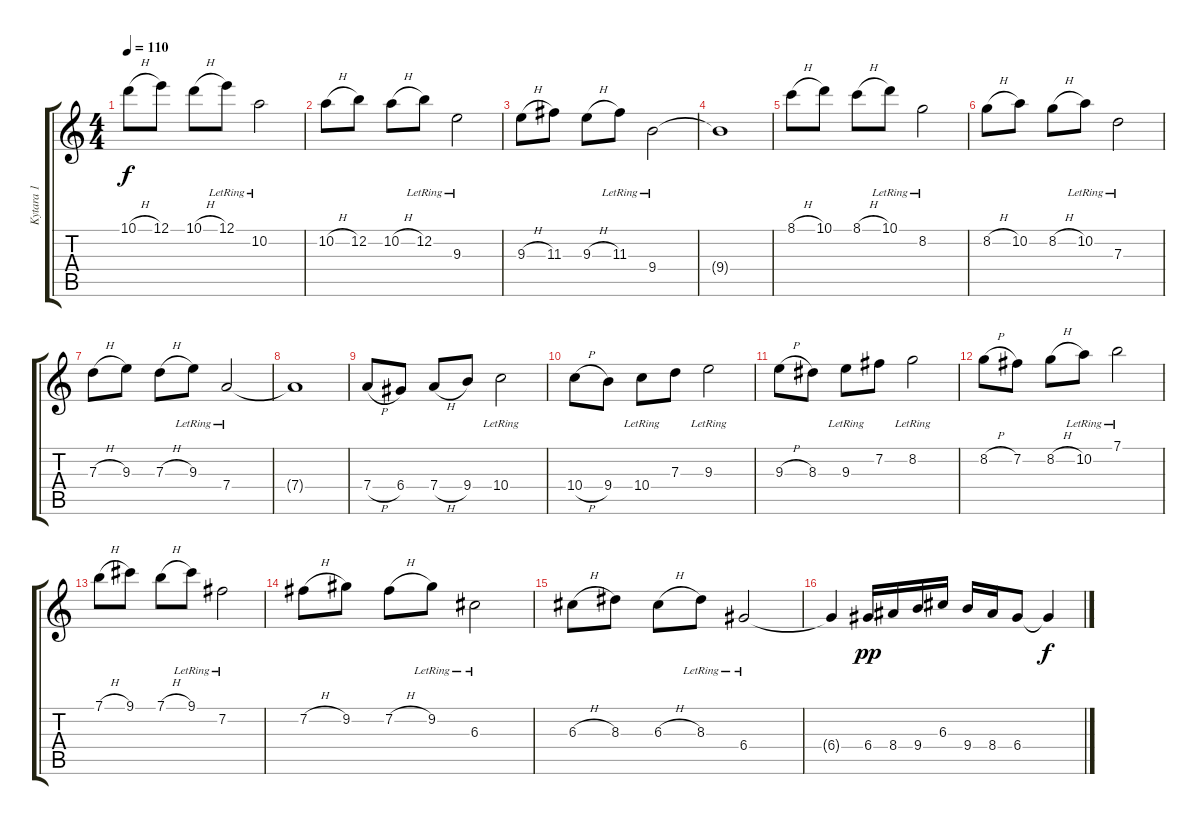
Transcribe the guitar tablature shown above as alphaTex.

\track ("Kytara 1" "Kytara 1") {instrument electricguitarjazz}
\staff {score tabs}
\tuning (E4 B3 G3 D3 A2 E2) {hide}
\ts (4 4)
\tempo 110
\clef g2
\ks c
10.1{h}.8{dy f instrument electricguitarjazz} 12.1.8 10.1{h}.8 12.1{lr}.8 10.2{lr}.2 |
10.2{h}.8 12.2.8 10.2{h}.8 12.2{lr}.8 9.3{lr}.2 |
9.3{h}.8 11.3.8 9.3{h}.8 11.3{lr}.8 9.4{lr}.2 |
9.4{t}.1 |
8.1{h}.8 10.1.8 8.1{h}.8 10.1{lr}.8 8.2{lr}.2 |
8.2{h}.8 10.2.8 8.2{h}.8 10.2{lr}.8 7.3{lr}.2 |
7.3{h}.8 9.3.8 7.3{h}.8 9.3{lr}.8 7.4{lr}.2 |
7.4{t}.1 |
7.4{h}.8 6.4.8 7.4{h}.8 9.4.8 10.4{lr}.2 |
10.4{h}.8 9.4.8 10.4{lr}.8 7.3.8 9.3{lr}.2 |
9.3{h}.8 8.3.8 9.3{lr}.8 7.2.8 8.2{lr}.2 |
8.2{h}.8 7.2.8 8.2{h}.8 10.2{lr}.8 7.1{lr}.2 |
7.1{h}.8 9.1.8 7.1{h}.8 9.1{lr}.8 7.2{lr}.2 |
7.2{h}.8 9.2.8 7.2{h}.8 9.2{lr}.8 6.3{lr}.2 |
6.3{h}.8 8.3.8 6.3{h}.8 8.3{lr}.8 6.4{lr}.2 |
6.4{t}.4 6.4.16{dy pp} 8.4.16 9.4.16 6.3.16 9.4.16 8.4.16 6.4.8 6.4{t}.4{dy f}
